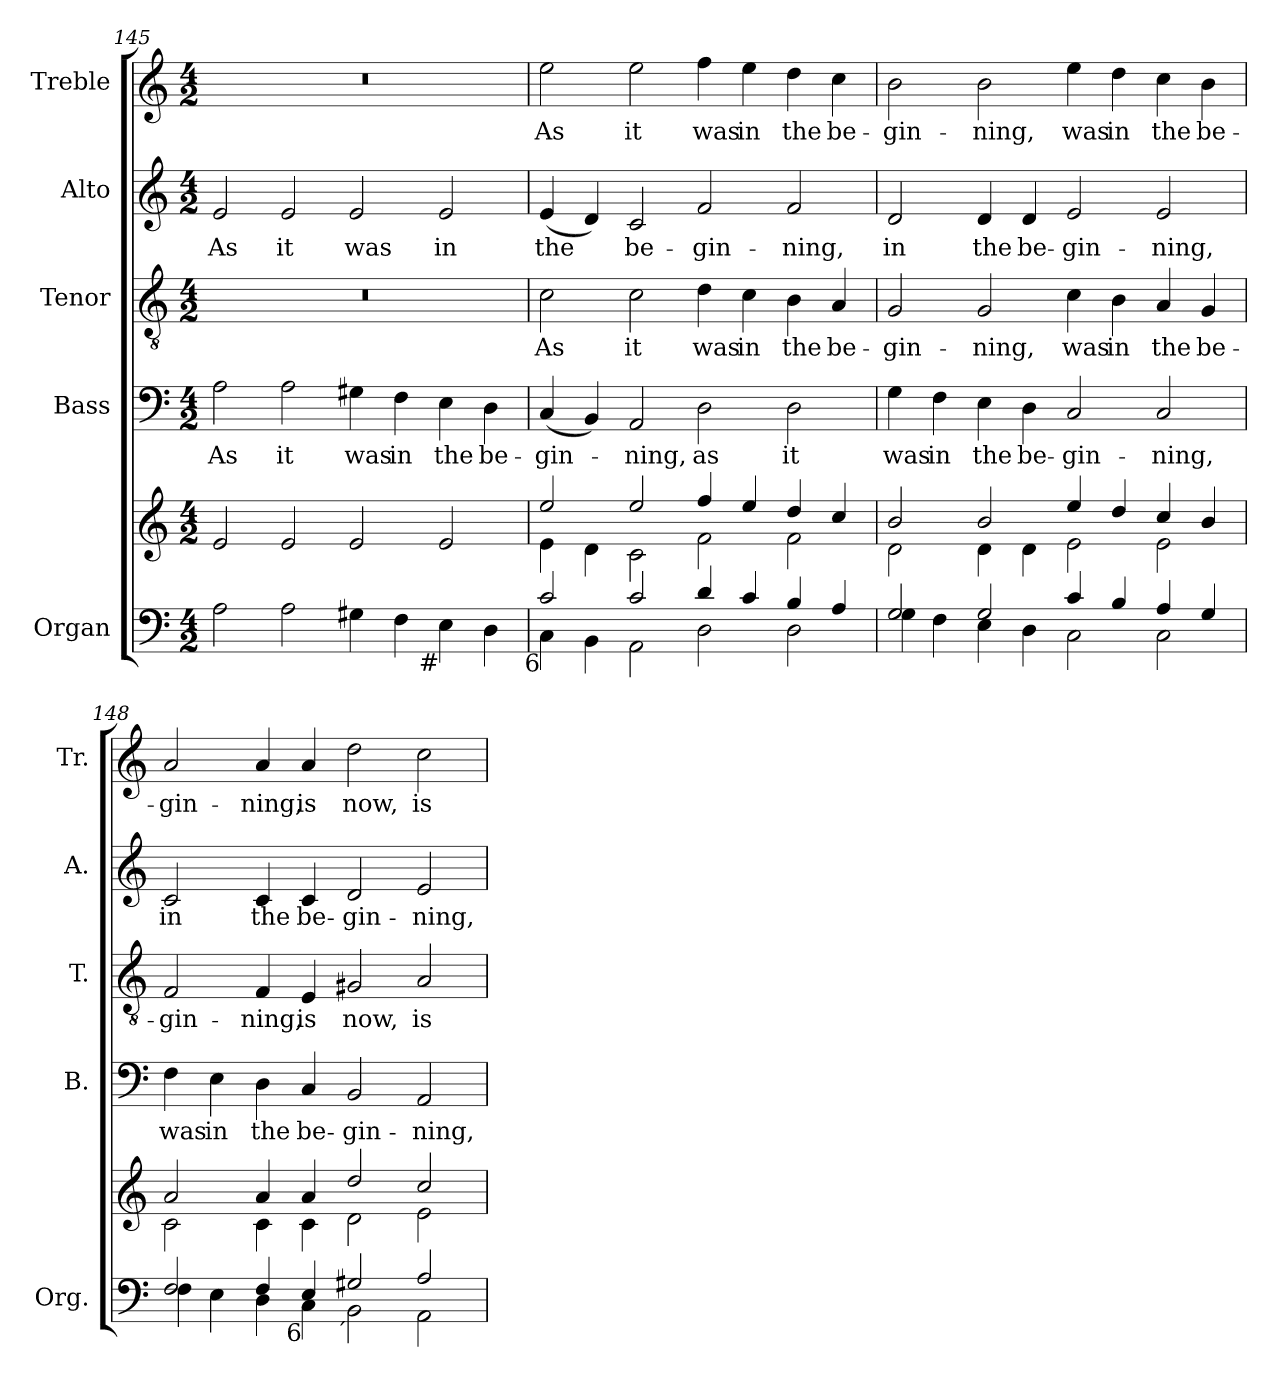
**kern	**kern	**kern	**text	**kern	**text	**kern	**text	**kern	**text
*part5	*part5	*part4	*part4	*part3	*part3	*part2	*part2	*part1	*part1
*staff6	*staff5	*staff4	*staff4	*staff3	*staff3	*staff2	*staff2	*staff1	*staff1
*I"Organ	*	*I"Bass	*	*I"Tenor	*	*I"Alto	*	*I"Treble	*
*I'Org.	*	*I'B.	*	*I'T.	*	*I'A.	*	*I'Tr.	*
*clefF4	*clefG2	*clefF4	*	*clefGv2	*	*clefG2	*	*clefG2	*
*	*	*	*	*ITrd7c12	*	*	*	*	*
*k[]	*k[]	*k[]	*	*k[]	*	*k[]	*	*k[]	*
*C:	*C:	*C:	*	*C:	*	*C:	*	*C:	*
*M4/2	*M4/2	*M4/2	*	*M4/2	*	*M4/2	*	*M4/2	*
=145	=145	=145	=145	=145	=145	=145	=145	=145	=145
!	!	!	!LO:LY:b:color=#000000	!LO:N:vis=1	!	!	!	!	!
!	!	!	!	!	!	!	!LO:LY:b:color=#000000	!LO:N:vis=1	!
2Ai\	2ei/	2Ai\	As	0r	.	2ei/	As	0r	.
!	!	!	!LO:LY:b:color=#000000	!	!	!	!	!	!
!	!	!	!	!	!	!	!LO:LY:b:color=#000000	!	!
2Ai\	2ei/	2Ai\	it	.	.	2ei/	it	.	.
!	!	!	!LO:LY:b:color=#000000	!	!	!	!	!	!
!	!	!	!	!	!	!	!LO:LY:b:color=#000000	!	!
4G#Xi\	2ei/	4G#Xi\	was	.	.	2ei/	was	.	.
!	!	!	!LO:LY:b:color=#000000	!	!	!	!	!	!
4Fi\	.	4Fi\	in	.	.	.	.	.	.
!	!	!	!LO:LY:b:color=#000000	!	!	!	!	!	!
!LO:TX:b:rj:t=#	!	!	!	!	!	!	!	!	!
!	!	!	!	!	!	!	!LO:LY:b:color=#000000	!	!
4Ei\	2ei/	4Ei\	the	.	.	2ei/	in	.	.
!	!	!	!LO:LY:b:color=#000000	!	!	!	!	!	!
4Di\	.	4Di\	be-	.	.	.	.	.	.
=146	=146	=146	=146	=146	=146	=146	=146	=146	=146
*^	*^	*	*	*	*	*	*	*	*
!	!	!	!	!	!LO:LY:b:color=#000000	!	!	!	!	!	!
!	!	!	!	!	!	!	!LO:LY:b:color=#000000	!	!	!	!
!	!	!	!	!	!	!	!	!	!LO:LY:b:color=#000000	!	!
!LO:TX:b:rj:t=6	!	!	!	!	!	!	!	!	!	!	!
!	!	!	!	!	!	!	!	!	!	!	!LO:LY:b:color=#000000
2ci/	4Ci\	2eei/	4ei\	(4Ci/	-gin-	2Ci\	As	(4ei/	the	2eei\	As
.	4BBi\	.	4di\	4BBi/)	.	.	.	4di/)	.	.	.
!	!	!	!	!	!LO:LY:b:color=#000000	!	!	!	!	!	!
!	!	!	!	!	!	!	!LO:LY:b:color=#000000	!	!	!	!
!	!	!	!	!	!	!	!	!	!LO:LY:b:color=#000000	!	!
!	!	!	!	!	!	!	!	!	!	!	!LO:LY:b:color=#000000
2ci/	2AAi\	2eei/	2ci\	2AAi/	-ning,	2Ci\	it	2ci/	be-	2eei\	it
!	!	!	!	!	!LO:LY:b:color=#000000	!	!	!	!	!	!
!	!	!	!	!	!	!	!LO:LY:b:color=#000000	!	!	!	!
!	!	!	!	!	!	!	!	!	!LO:LY:b:color=#000000	!	!
!	!	!	!	!	!	!	!	!	!	!	!LO:LY:b:color=#000000
4di/	2Di\	4ffi/	2fi\	2Di\	as	4Di\	was	2fi/	-gin-	4ffi\	was
!	!	!	!	!	!	!	!LO:LY:b:color=#000000	!	!	!	!
!	!	!	!	!	!	!	!	!	!	!	!LO:LY:b:color=#000000
4ci/	.	4eei/	.	.	.	4Ci\	in	.	.	4eei\	in
!	!	!	!	!	!LO:LY:b:color=#000000	!	!	!	!	!	!
!	!	!	!	!	!	!	!LO:LY:b:color=#000000	!	!	!	!
!	!	!	!	!	!	!	!	!	!LO:LY:b:color=#000000	!	!
!	!	!	!	!	!	!	!	!	!	!	!LO:LY:b:color=#000000
4Bi/	2Di\	4ddi/	2fi\	2Di\	it	4BBi\	the	2fi/	-ning,	4ddi\	the
!	!	!	!	!	!	!	!LO:LY:b:color=#000000	!	!	!	!
!	!	!	!	!	!	!	!	!	!	!	!LO:LY:b:color=#000000
4Ai/	.	4cci/	.	.	.	4AAi/	be-	.	.	4cci\	be-
!!LO:PB:g=z
=147	=147	=147	=147	=147	=147	=147	=147	=147	=147	=147	=147
!	!	!	!	!	!LO:LY:b:color=#000000	!	!	!	!	!	!
!	!	!	!	!	!	!	!LO:LY:b:color=#000000	!	!	!	!
!	!	!	!	!	!	!	!	!	!LO:LY:b:color=#000000	!	!
!	!	!	!	!	!	!	!	!	!	!	!LO:LY:b:color=#000000
2Gi/	4Gi\	2bi/	2di\	4Gi\	was	2GGi/	-gin-	2di/	in	2bi\	-gin-
!	!	!	!	!	!LO:LY:b:color=#000000	!	!	!	!	!	!
.	4Fi\	.	.	4Fi\	in	.	.	.	.	.	.
!	!	!	!	!	!LO:LY:b:color=#000000	!	!	!	!	!	!
!	!	!	!	!	!	!	!LO:LY:b:color=#000000	!	!	!	!
!	!	!	!	!	!	!	!	!	!LO:LY:b:color=#000000	!	!
!	!	!	!	!	!	!	!	!	!	!	!LO:LY:b:color=#000000
2Gi/	4Ei\	2bi/	4di\	4Ei\	the	2GGi/	-ning,	4di/	the	2bi\	-ning,
!	!	!	!	!	!LO:LY:b:color=#000000	!	!	!	!	!	!
!	!	!	!	!	!	!	!	!	!LO:LY:b:color=#000000	!	!
.	4Di\	.	4di\	4Di\	be-	.	.	4di/	be-	.	.
!	!	!	!	!	!LO:LY:b:color=#000000	!	!	!	!	!	!
!	!	!	!	!	!	!	!LO:LY:b:color=#000000	!	!	!	!
!	!	!	!	!	!	!	!	!	!LO:LY:b:color=#000000	!	!
!	!	!	!	!	!	!	!	!	!	!	!LO:LY:b:color=#000000
4ci/	2Ci\	4eei/	2ei\	2Ci/	-gin-	4Ci\	was	2ei/	-gin-	4eei\	was
!	!	!	!	!	!	!	!LO:LY:b:color=#000000	!	!	!	!
!	!	!	!	!	!	!	!	!	!	!	!LO:LY:b:color=#000000
4Bi/	.	4ddi/	.	.	.	4BBi\	in	.	.	4ddi\	in
!	!	!	!	!	!LO:LY:b:color=#000000	!	!	!	!	!	!
!	!	!	!	!	!	!	!LO:LY:b:color=#000000	!	!	!	!
!	!	!	!	!	!	!	!	!	!LO:LY:b:color=#000000	!	!
!	!	!	!	!	!	!	!	!	!	!	!LO:LY:b:color=#000000
4Ai/	2Ci\	4cci/	2ei\	2Ci/	-ning,	4AAi/	the	2ei/	-ning,	4cci\	the
!	!	!	!	!	!	!	!LO:LY:b:color=#000000	!	!	!	!
!	!	!	!	!	!	!	!	!	!	!	!LO:LY:b:color=#000000
4Gi/	.	4bi/	.	.	.	4GGi/	be-	.	.	4bi\	be-
=148	=148	=148	=148	=148	=148	=148	=148	=148	=148	=148	=148
!	!	!	!	!	!LO:LY:b:color=#000000	!	!	!	!	!	!
!	!	!	!	!	!	!	!LO:LY:b:color=#000000	!	!	!	!
!	!	!	!	!	!	!	!	!	!LO:LY:b:color=#000000	!	!
!	!	!	!	!	!	!	!	!	!	!	!LO:LY:b:color=#000000
2Fi/	4Fi\	2ai/	2ci\	4Fi\	was	2FFi/	-gin-	2ci/	in	2ai/	-gin-
!	!	!	!	!	!LO:LY:b:color=#000000	!	!	!	!	!	!
.	4Ei\	.	.	4Ei\	in	.	.	.	.	.	.
!	!	!	!	!	!LO:LY:b:color=#000000	!	!	!	!	!	!
!	!	!	!	!	!	!	!LO:LY:b:color=#000000	!	!	!	!
!	!	!	!	!	!	!	!	!	!LO:LY:b:color=#000000	!	!
!	!	!	!	!	!	!	!	!	!	!	!LO:LY:b:color=#000000
4Fi/	4Di\	4ai/	4ci\	4Di\	the	4FFi/	-ning,	4ci/	the	4ai/	-ning,
!	!	!	!	!	!LO:LY:b:color=#000000	!	!	!	!	!	!
!	!	!	!	!	!	!	!LO:LY:b:color=#000000	!	!	!	!
!	!	!	!	!	!	!	!	!	!LO:LY:b:color=#000000	!	!
!LO:TX:b:rj:t=6	!	!	!	!	!	!	!	!	!	!	!
!	!	!	!	!	!	!	!	!	!	!	!LO:LY:b:color=#000000
4Ei/	4Ci\	4ai/	4ci\	4Ci/	be-	4EEi/	is	4ci/	be-	4ai/	is
!	!	!	!	!	!LO:LY:b:color=#000000	!	!	!	!	!	!
!	!	!	!	!	!	!	!LO:LY:b:color=#000000	!	!	!	!
!	!	!	!	!	!	!	!	!	!LO:LY:b:color=#000000	!	!
!LO:TX:b:rj:t=´	!	!	!	!	!	!	!	!	!	!	!
!	!	!	!	!	!	!	!	!	!	!	!LO:LY:b:color=#000000
2G#Xi/	2BBi\	2ddi/	2di\	2BBi/	-gin-	2GG#Xi/	now,	2di/	-gin-	2ddi\	now,
!	!	!	!	!	!LO:LY:b:color=#000000	!	!	!	!	!	!
!	!	!	!	!	!	!	!LO:LY:b:color=#000000	!	!	!	!
!	!	!	!	!	!	!	!	!	!LO:LY:b:color=#000000	!	!
!	!	!	!	!	!	!	!	!	!	!	!LO:LY:b:color=#000000
2Ai/	2AAi\	2cci/	2ei\	2AAi/	-ning,	2AAi/	is	2ei/	-ning,	2cci\	is
*v	*v	*	*	*	*	*	*	*	*	*	*
*	*v	*v	*	*	*	*	*	*	*	*
=	=	=	=	=	=	=	=	=	=
*-	*-	*-	*-	*-	*-	*-	*-	*-	*-
